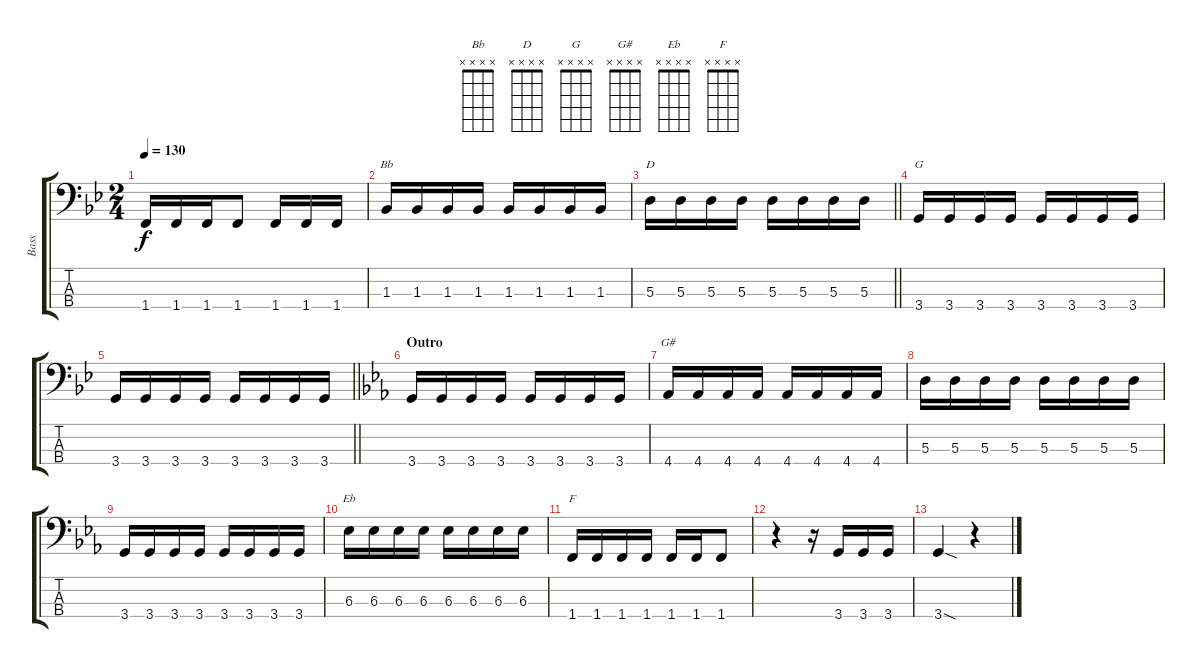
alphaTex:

\track ("Bass" "Bass") {instrument electricbassfinger}
\staff {score tabs}
\tuning (G2 D2 A1 E1) {hide}
\chord ("Bb" x x x x)
\chord ("D" x x x x)
\chord ("G" x x x x)
\chord ("G#" x x x x)
\chord ("Eb" x x x x)
\chord ("F" x x x x)
\ts (2 4)
\tempo 130
\clef f4
\ks gminor
1.4.16{dy f} 1.4.16 1.4.16 1.4.8 1.4.16 1.4.16 1.4.16 |
1.3.16{ch "Bb"} 1.3.16 1.3.16 1.3.16 1.3.16 1.3.16 1.3.16 1.3.16 |
\barLineRight lightlight
5.3.16{ch "D"} 5.3.16 5.3.16 5.3.16 5.3.16 5.3.16 5.3.16 5.3.16 |
3.4.16{ch "G"} 3.4.16 3.4.16 3.4.16 3.4.16 3.4.16 3.4.16 3.4.16 |
\barLineRight lightlight
3.4.16 3.4.16 3.4.16 3.4.16 3.4.16 3.4.16 3.4.16 3.4.16 |
\section ("" "Outro")
\ks cminor
3.4.16 3.4.16 3.4.16 3.4.16 3.4.16 3.4.16 3.4.16 3.4.16 |
4.4.16{ch "G#"} 4.4.16 4.4.16 4.4.16 4.4.16 4.4.16 4.4.16 4.4.16 |
5.3.16 5.3.16 5.3.16 5.3.16 5.3.16 5.3.16 5.3.16 5.3.16 |
3.4.16 3.4.16 3.4.16 3.4.16 3.4.16 3.4.16 3.4.16 3.4.16 |
6.3.16{ch "Eb"} 6.3.16 6.3.16 6.3.16 6.3.16 6.3.16 6.3.16 6.3.16 |
1.4.16{ch "F"} 1.4.16 1.4.16 1.4.16 1.4.16 1.4.16 1.4.8 |
r.4 r.16 3.4.16 3.4.16 3.4.16 |
3.4{sod}.4 r.4
